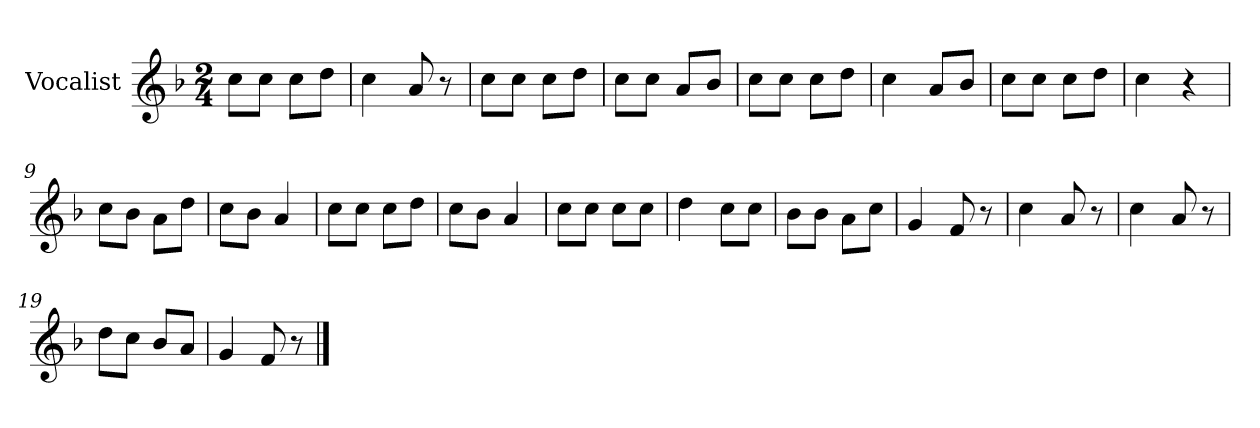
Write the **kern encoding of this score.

**kern
*part1
*staff1
*I"Vocalist
*k[b-]
*F:
*M2/4
=1
8ccL
8ccJ
8ccL
8ddJ
=2
4cc
8a
8r
=3
8ccL
8ccJ
8ccL
8ddJ
=4
8ccL
8ccJ
8aL
8b-J
=5
8ccL
8ccJ
8ccL
8ddJ
=6
4cc
8aL
8b-J
=7
8ccL
8ccJ
8ccL
8ddJ
=8
4cc
4r
=9
8ccL
8b-J
8aL
8ddJ
=10
8ccL
8b-J
4a
=11
8ccL
8ccJ
8ccL
8ddJ
=12
8ccL
8b-J
4a
=13
8ccL
8ccJ
8ccL
8ccJ
=14
4dd
8ccL
8ccJ
=15
8b-L
8b-J
8aL
8ccJ
=16
4g
8f
8r
=17
4cc
8a
8r
=18
4cc
8a
8r
=19
8ddL
8ccJ
8b-L
8aJ
=20
4g
8f
8r
==
*-
